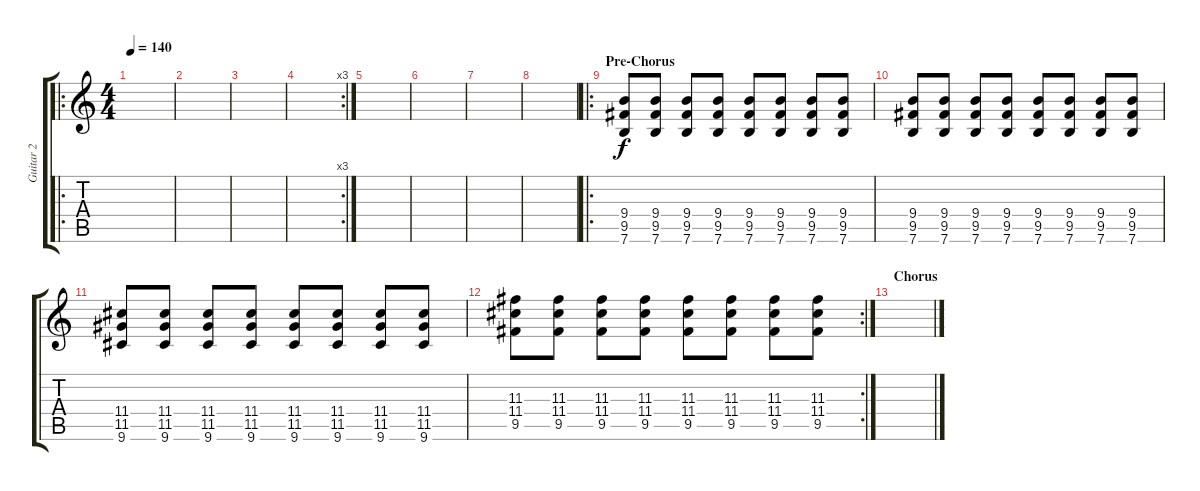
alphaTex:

\track ("Guitar 2" "Guitar 2") {instrument overdrivenguitar}
\staff {score tabs}
\tuning (E4 B3 G3 D3 A2 E2) {hide}
\ro
\ts (4 4)
\tempo 140
\clef g2
\ks c
|
|
|
\rc 3
|
|
|
|
|
\ro
\section ("" "Pre-Chorus")
(9.4 9.5 7.6).8 (9.4 9.5 7.6).8 (9.4 9.5 7.6).8 (9.4 9.5 7.6).8 (9.4 9.5 7.6).8 (9.4 9.5 7.6).8 (9.4 9.5 7.6).8 (9.4 9.5 7.6).8 |
(9.4 9.5 7.6).8 (9.4 9.5 7.6).8 (9.4 9.5 7.6).8 (9.4 9.5 7.6).8 (9.4 9.5 7.6).8 (9.4 9.5 7.6).8 (9.4 9.5 7.6).8 (9.4 9.5 7.6).8 |
(11.4 11.5 9.6).8 (11.4 11.5 9.6).8 (11.4 11.5 9.6).8 (11.4 11.5 9.6).8 (11.4 11.5 9.6).8 (11.4 11.5 9.6).8 (11.4 11.5 9.6).8 (11.4 11.5 9.6).8 |
\rc 2
(11.3 11.4 9.5).8 (11.3 11.4 9.5).8 (11.3 11.4 9.5).8 (11.3 11.4 9.5).8 (11.3 11.4 9.5).8 (11.3 11.4 9.5).8 (11.3 11.4 9.5).8 (11.3 11.4 9.5).8 |
\section ("" "Chorus")
